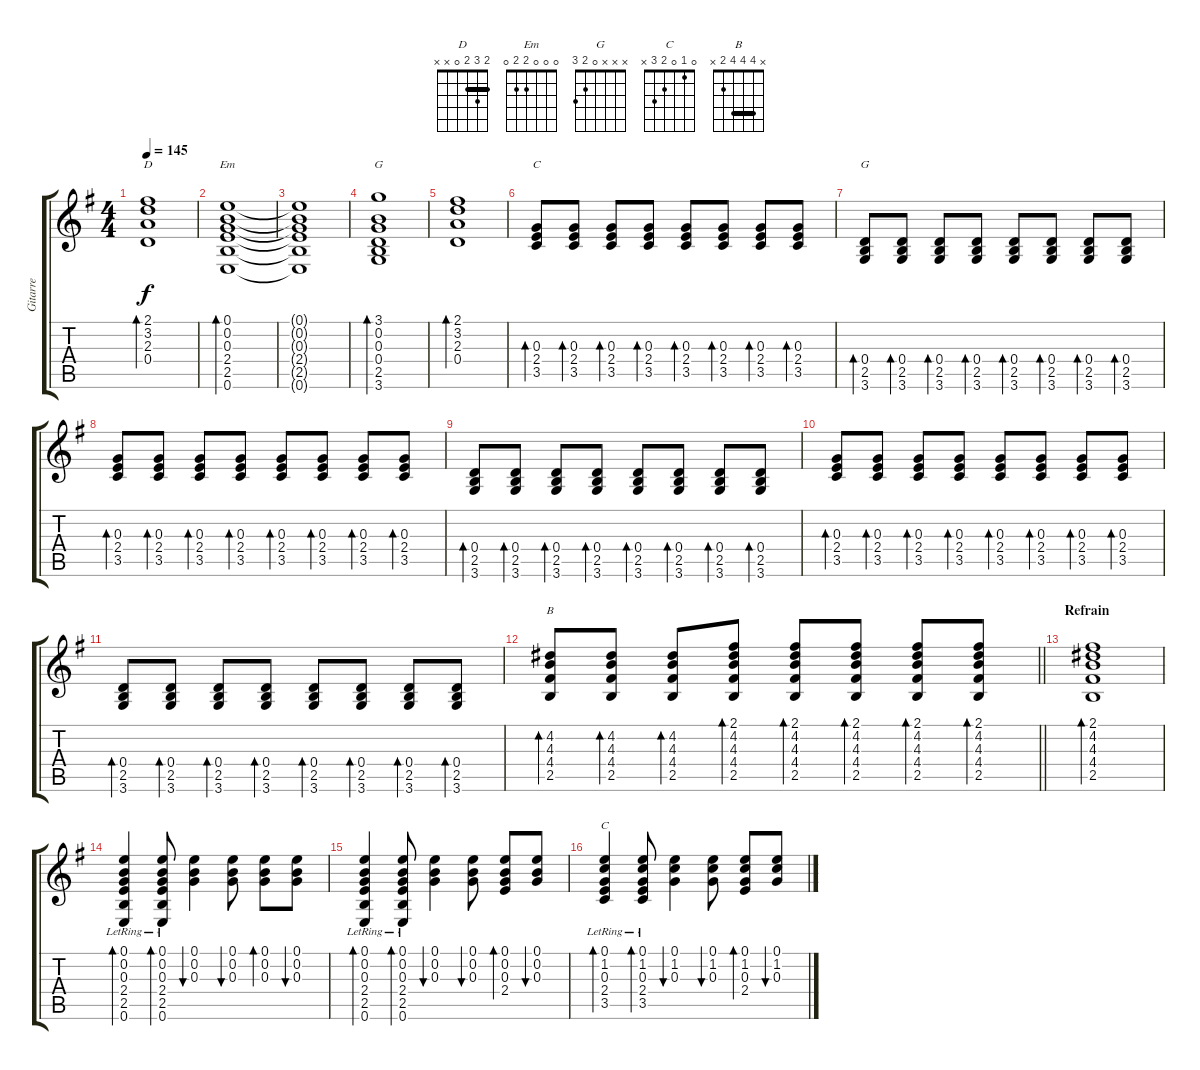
\track ("Gitarre " "Gitarre ") {instrument acousticguitarsteel}
\staff {score tabs}
\tuning (E4 B3 G3 D3 A2 E2) {hide}
\chord ("D" 2 3 2 0 x x) {barre 2}
\chord ("Em" 0 0 0 2 2 0)
\chord ("G" 3 0 0 0 2 3)
\chord ("C" x x 0 2 3 x)
\chord ("G" x x x 0 2 3)
\chord ("B" x 4 4 4 2 x) {barre 4}
\chord ("C" 0 1 0 2 3 x)
\ts (4 4)
\tempo 145
\clef g2
\ks eminor
(2.1 3.2 2.3 0.4).1{bd 240 ch "D" dy f} |
(0.1 0.2 0.3 2.4 2.5 0.6).1{bd 240 ch "Em"} |
(0.1{t} 0.2{t} 0.3{t} 2.4{t} 2.5{t} 0.6{t}).1 |
(3.1 0.2 0.3 0.4 2.5 3.6).1{bd 240 ch "G"} |
(2.1 3.2 2.3 0.4).1{bd 240} |
(0.3 2.4 3.5).8{bd 30 ch "C" volume 11} (0.3 2.4 3.5).8{bd 30} (0.3 2.4 3.5).8{bd 30} (0.3 2.4 3.5).8{bd 30} (0.3 2.4 3.5).8{bd 30} (0.3 2.4 3.5).8{bd 30} (0.3 2.4 3.5).8{bd 30} (0.3 2.4 3.5).8{bd 30} |
(0.4 2.5 3.6).8{bd 30 ch "G"} (0.4 2.5 3.6).8{bd 30} (0.4 2.5 3.6).8{bd 30} (0.4 2.5 3.6).8{bd 30} (0.4 2.5 3.6).8{bd 30} (0.4 2.5 3.6).8{bd 30} (0.4 2.5 3.6).8{bd 30} (0.4 2.5 3.6).8{bd 30} |
(0.3 2.4 3.5).8{bd 30} (0.3 2.4 3.5).8{bd 30} (0.3 2.4 3.5).8{bd 30} (0.3 2.4 3.5).8{bd 30} (0.3 2.4 3.5).8{bd 30} (0.3 2.4 3.5).8{bd 30} (0.3 2.4 3.5).8{bd 30} (0.3 2.4 3.5).8{bd 30} |
(0.4 2.5 3.6).8{bd 30} (0.4 2.5 3.6).8{bd 30} (0.4 2.5 3.6).8{bd 30} (0.4 2.5 3.6).8{bd 30} (0.4 2.5 3.6).8{bd 30} (0.4 2.5 3.6).8{bd 30} (0.4 2.5 3.6).8{bd 30} (0.4 2.5 3.6).8{bd 30} |
(0.3 2.4 3.5).8{bd 30} (0.3 2.4 3.5).8{bd 30} (0.3 2.4 3.5).8{bd 30} (0.3 2.4 3.5).8{bd 30} (0.3 2.4 3.5).8{bd 30} (0.3 2.4 3.5).8{bd 30} (0.3 2.4 3.5).8{bd 30} (0.3 2.4 3.5).8{bd 30} |
(0.4 2.5 3.6).8{bd 30} (0.4 2.5 3.6).8{bd 30} (0.4 2.5 3.6).8{bd 30} (0.4 2.5 3.6).8{bd 30} (0.4 2.5 3.6).8{bd 30} (0.4 2.5 3.6).8{bd 30} (0.4 2.5 3.6).8{bd 30} (0.4 2.5 3.6).8{bd 30} |
\barLineRight lightlight
(4.2 4.3 4.4 2.5).8{bd 30 ch "B" volume 15} (4.2 4.3 4.4 2.5).8{bd 30} (4.2 4.3 4.4 2.5).8{bd 30} (2.1 4.2 4.3 4.4 2.5).8{bd 30} (2.1 4.2 4.3 4.4 2.5).8{bd 30} (2.1 4.2 4.3 4.4 2.5).8{bd 30} (2.1 4.2 4.3 4.4 2.5).8{bd 30} (2.1 4.2 4.3 4.4 2.5).8{bd 30} |
\section ("" "Refrain")
(2.1 4.2 4.3 4.4 2.5).1{bd 120} |
(0.1 0.2 0.3 2.4{lr} 2.5{lr} 0.6{lr}).4{bd 30} (0.1 0.2 0.3 2.4{lr} 2.5{lr} 0.6{lr}).8{bd 30} (0.1 0.2 0.3).4{bu 120} (0.1 0.2 0.3).8{bu 120} (0.1 0.2 0.3).8{bd 120} (0.1 0.2 0.3).8{bu 120} |
(0.1 0.2 0.3 2.4{lr} 2.5{lr} 0.6{lr}).4{bd 30} (0.1 0.2 0.3 2.4{lr} 2.5{lr} 0.6{lr}).8{bd 30} (0.1 0.2 0.3).4{bu 120} (0.1 0.2 0.3).8{bu 120} (0.1 0.2 0.3 2.4).8{bd 120} (0.1 0.2 0.3).8{bu 120} |
(0.1 1.2 0.3 2.4{lr} 3.5{lr}).4{bd 30 ch "C"} (0.1 1.2 0.3 2.4{lr} 3.5{lr}).8{bd 30} (0.1 1.2 0.3).4{bu 30} (0.1 1.2 0.3).8{bu 30} (0.1 1.2 0.3 2.4).8{bd 30} (0.1 1.2 0.3).8{bu 30}
